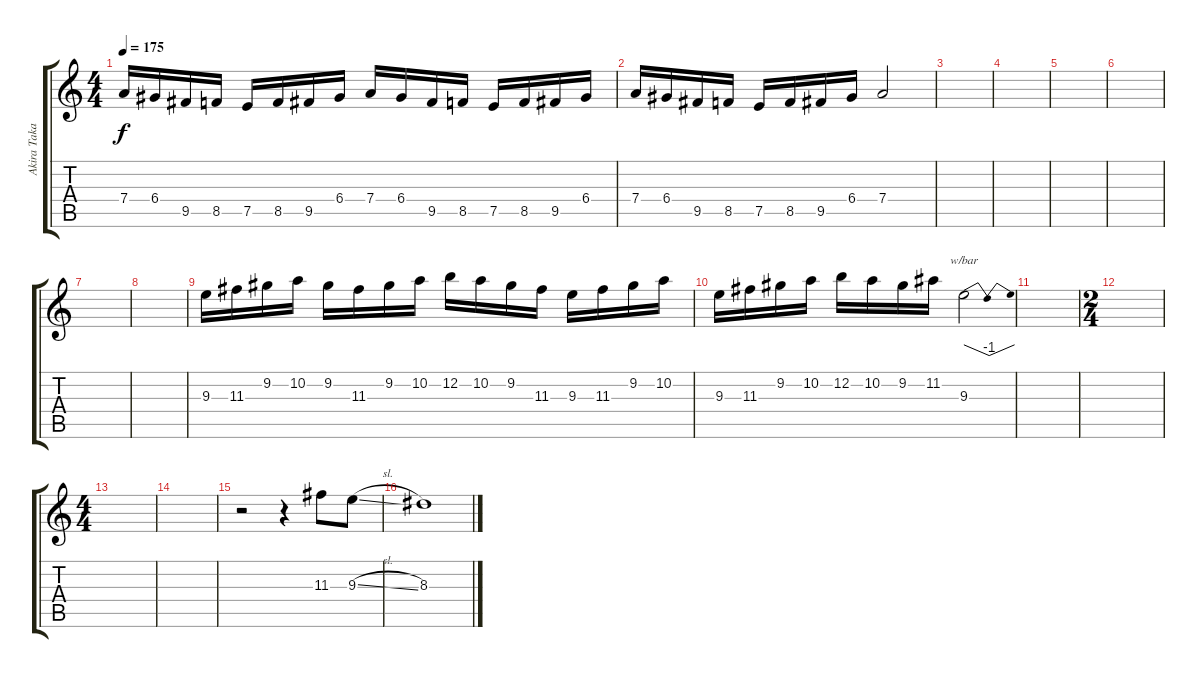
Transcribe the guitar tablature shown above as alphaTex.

\track ("Akira Takasaki 2" "Akira Taka") {instrument distortionguitar}
\staff {score tabs}
\tuning (E4 B3 G3 D3 A2 E2) {hide}
\ts (4 4)
\tempo 175
\clef g2
\ks c
7.4.16{dy f} 6.4.16 9.5.16 8.5.16 7.5.16 8.5.16 9.5.16 6.4.16 7.4.16 6.4.16 9.5.16 8.5.16 7.5.16 8.5.16 9.5.16 6.4.16 |
7.4.16 6.4.16 9.5.16 8.5.16 7.5.16 8.5.16 9.5.16 6.4.16 7.4.2 |
|
|
|
|
|
|
9.3.16 11.3.16 9.2.16 10.2.16 9.2.16 11.3.16 9.2.16 10.2.16 12.2.16 10.2.16 9.2.16 11.3.16 9.3.16 11.3.16 9.2.16 10.2.16 |
9.3.16 11.3.16 9.2.16 10.2.16 12.2.16 10.2.16 9.2.16 11.2.16 9.3.2{tbe (dip default 0 0 30 -4 60 0)} |
|
\ts (2 4)
|
\ts (4 4)
|
|
r.2 r.4 11.3.8 9.3{sl}.8 |
8.3.1
